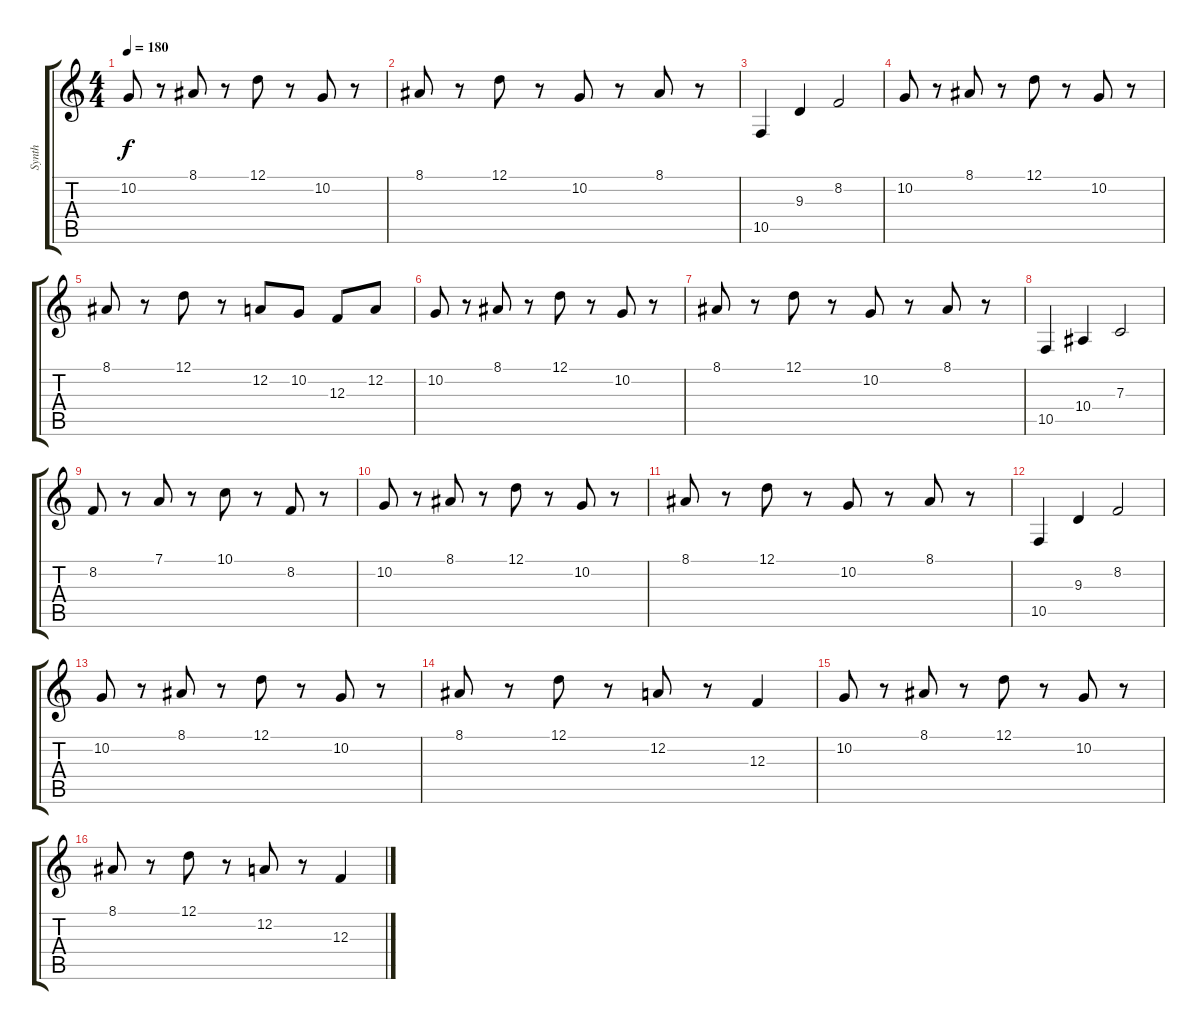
\track ("Synth" "Synth") {instrument harpsichord}
\staff {score tabs}
\tuning (D4 A3 F3 C3 G2 D2) {hide}
\ts (4 4)
\tempo 180
\clef g2
\ks c
10.2.8{dy f} r.8 8.1.8 r.8 12.1.8 r.8 10.2.8 r.8 |
8.1.8 r.8 12.1.8 r.8 10.2.8 r.8 8.1.8 r.8 |
10.5.4 9.3.4 8.2.2 |
10.2.8 r.8 8.1.8 r.8 12.1.8 r.8 10.2.8 r.8 |
8.1.8 r.8 12.1.8 r.8 12.2.8 10.2.8 12.3.8 12.2.8 |
10.2.8 r.8 8.1.8 r.8 12.1.8 r.8 10.2.8 r.8 |
8.1.8 r.8 12.1.8 r.8 10.2.8 r.8 8.1.8 r.8 |
10.5.4 10.4.4 7.3.2 |
8.2.8 r.8 7.1.8 r.8 10.1.8 r.8 8.2.8 r.8 |
10.2.8 r.8 8.1.8 r.8 12.1.8 r.8 10.2.8 r.8 |
8.1.8 r.8 12.1.8 r.8 10.2.8 r.8 8.1.8 r.8 |
10.5.4 9.3.4 8.2.2 |
10.2.8 r.8 8.1.8 r.8 12.1.8 r.8 10.2.8 r.8 |
8.1.8 r.8 12.1.8 r.8 12.2.8 r.8 12.3.4 |
10.2.8 r.8 8.1.8 r.8 12.1.8 r.8 10.2.8 r.8 |
8.1.8 r.8 12.1.8 r.8 12.2.8 r.8 12.3.4
